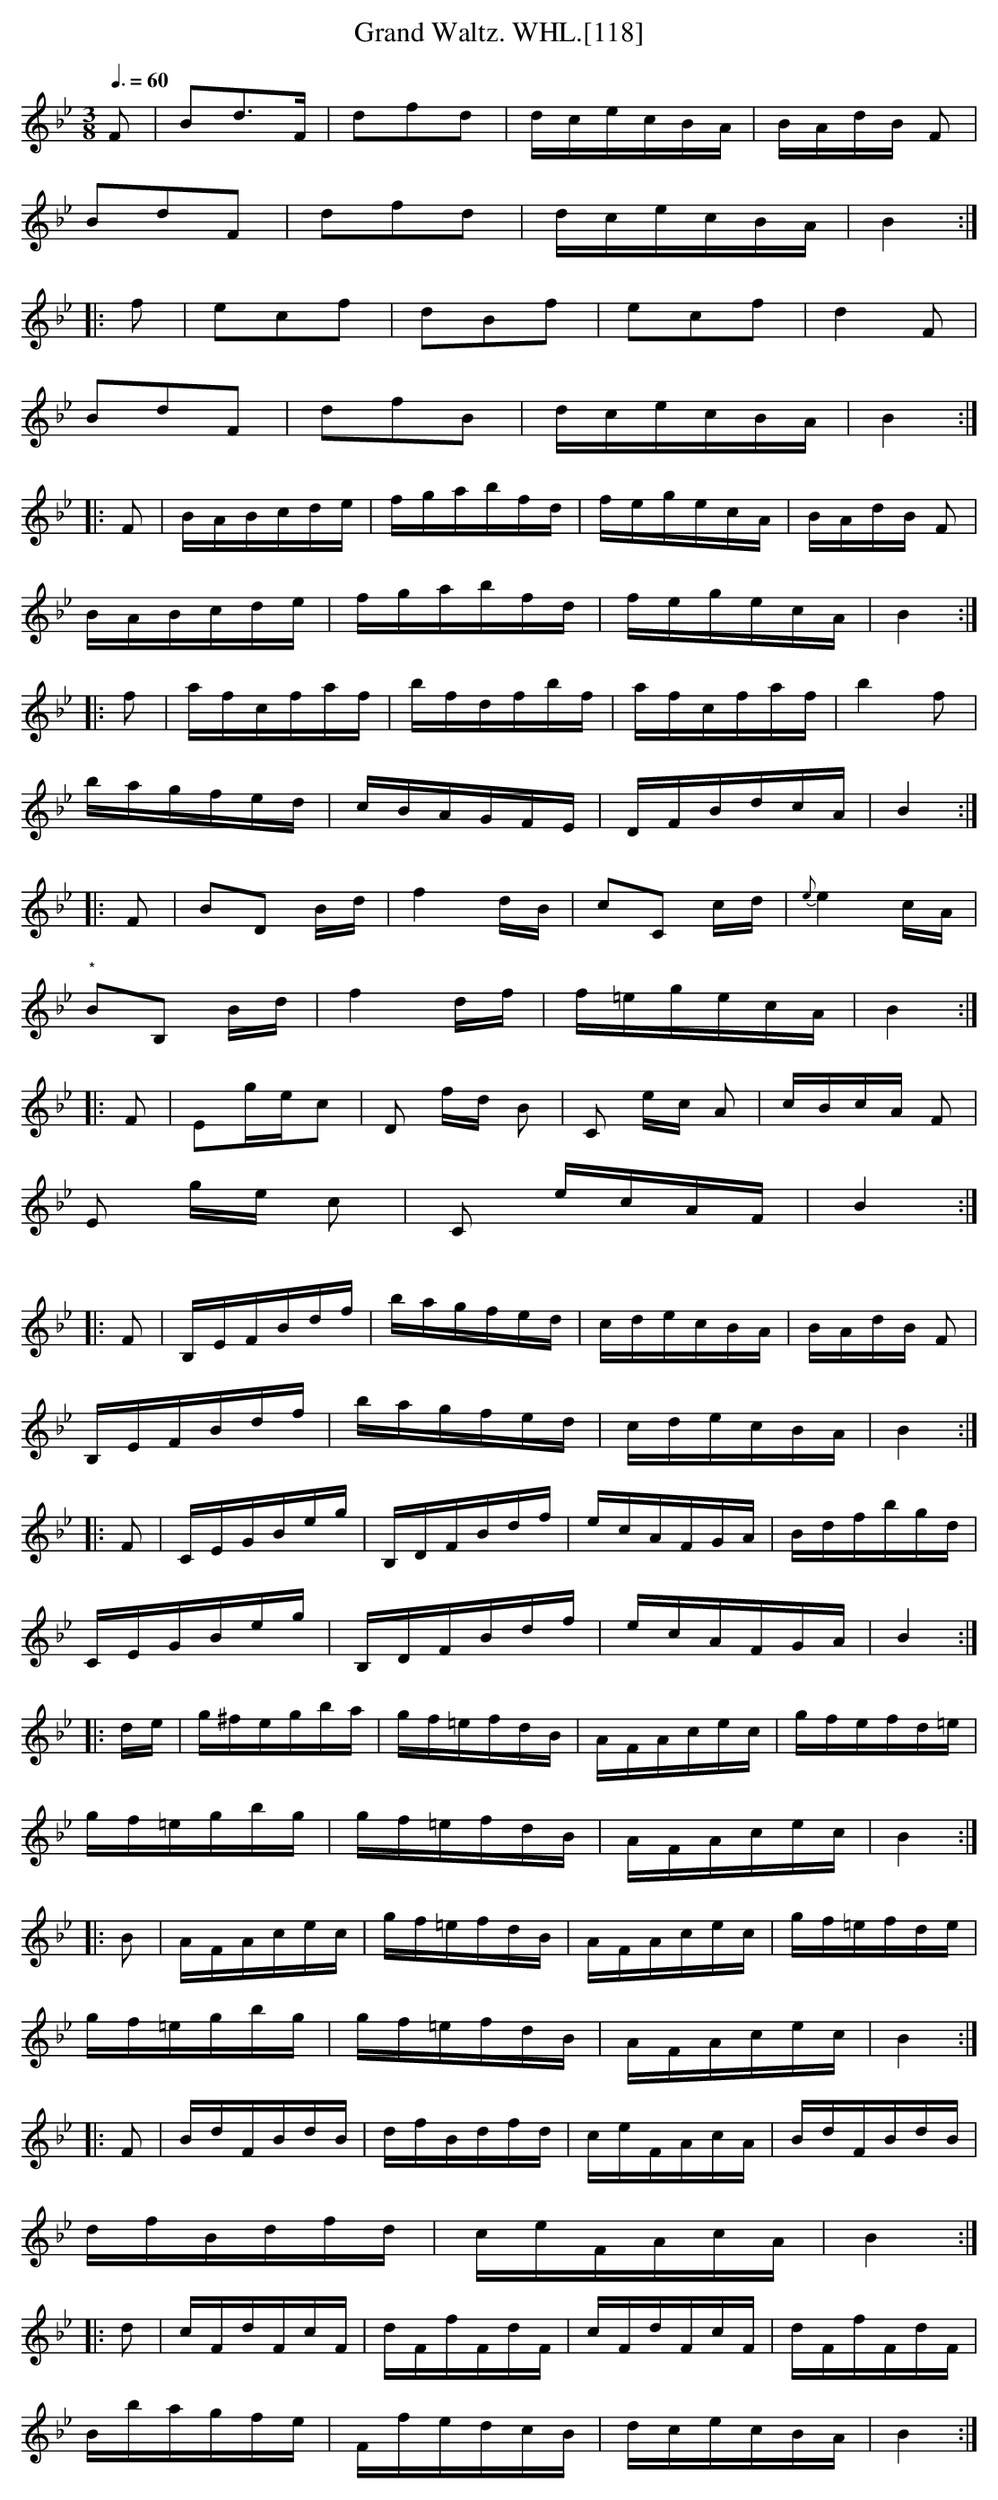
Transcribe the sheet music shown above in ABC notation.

X:1
T:Grand Waltz. WHL.[118]
M:3/8
L:1/16
Q:3/8=60
K:Bb
F2 | B2d3F | d2f2d2 | dcecBA | BAdB F2 |
B2d2F2 | d2f2d2 | dcecBA | B4:|
|: f2 | e2c2f2 | d2B2f2 | e2c2f2 | d4F2 |
B2d2F2 | d2f2B2 | dcecBA | B4:|
|: F2 | BABcde | fgabfd | fegecA | BAdB F2 |
BABcde | fgabfd | fegecA | B4:|
|: f2 | afcfaf | bfdfbf | afcfaf | b4f2 |
bagfed | cBAGFE | DFBdcA | B4:|
|: F2 | B2D2 Bd | f4 dB | c2C2 cd | {e}e4cA |
"*"B2B,2 Bd | f4 df | f=egecA | B4:|
|: F2 | E2gec2 | D2 fd B2 | C2 ec A2 | cBcA F2 |
E2 ge c2 | C2 ecAF | B4:|
|: F2 | B,EFBdf | bagfed | cdecBA | BAdB F2 |
B,EFBdf | bagfed | cdecBA | B4:|
|: F2 | CEGBeg | B,DFBdf | ecAFGA | Bdfbgd |
CEGBeg | B,DFBdf | ecAFGA | B4:|
|: de | g^fegba | gf=efdB | AFAcec | gfefd=e |
gf=egbg | gf=efdB | AFAcec | B4:|
|: B2 | AFAcec | gf=efdB | AFAcec | gf=efde |
gf=egbg | gf=efdB | AFAcec | B4:|
|: F2 | BdFBdB | dfBdfd | ceFAcA | BdFBdB |
dfBdfd | ceFAcA | B4:|
|: d2 | cFdFcF | dFfFdF | cFdFcF | dFfFdF |
Bbagfe | FfedcB | dcecBA | B4:|
